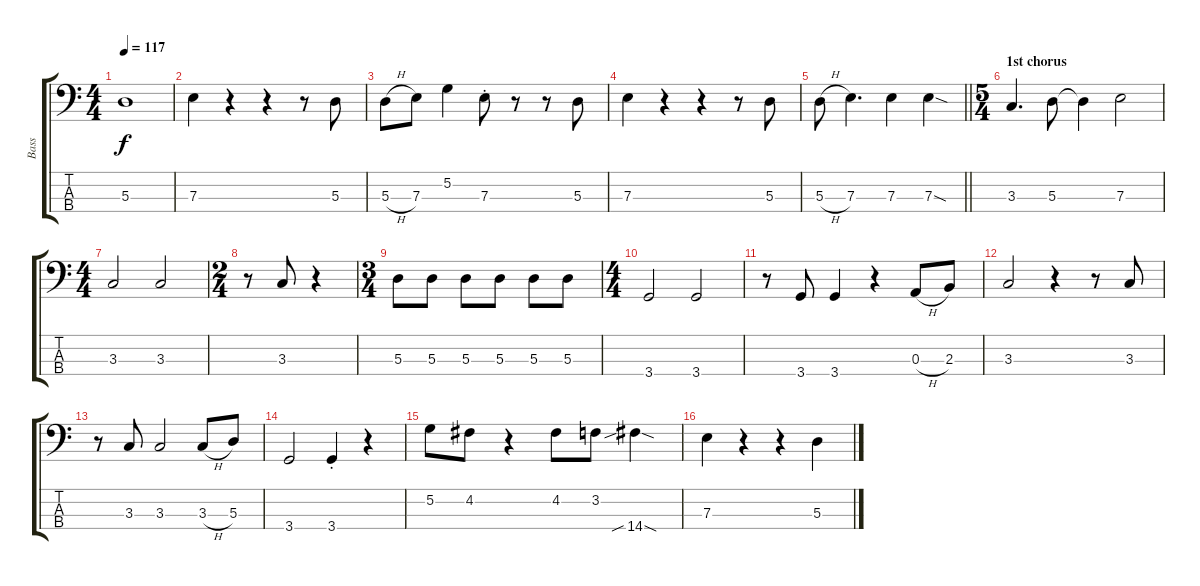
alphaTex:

\track ("Bass" "Bass") {instrument electricbassfinger}
\staff {score tabs}
\tuning (G2 D2 A1 E1) {hide}
\ts (4 4)
\tempo 117
\clef f4
\ks c
5.3.1{dy f} |
7.3.4 r.4 r.4 r.8 5.3.8 |
5.3{h}.8 7.3.8 5.2.4 7.3{st}.8 r.8 r.8 5.3.8 |
7.3.4 r.4 r.4 r.8 5.3.8 |
\barLineRight lightlight
5.3{h}.8 7.3.4{d} 7.3.4 7.3{sod}.4 |
\ts (5 4)
\section ("" "1st chorus")
3.3.4{d} 5.3.8 5.3{t}.4 7.3.2 |
\ts (4 4)
3.3.2 3.3.2 |
\ts (2 4)
r.8 3.3.8 r.4 |
\ts (3 4)
5.3.8 5.3.8 5.3.8 5.3.8 5.3.8 5.3.8 |
\ts (4 4)
3.4.2 3.4.2 |
r.8 3.4.8 3.4.4 r.4 0.3{h}.8 2.3.8 |
3.3.2 r.4 r.8 3.3.8 |
r.8 3.3.8 3.3.2 3.3{h}.8 5.3.8 |
3.4.2 3.4{st}.4 r.4 |
5.2.8 4.2.8 r.4 4.2.8 3.2.8 14.4{sib sod}.4 |
7.3.4 r.4 r.4 5.3.4
